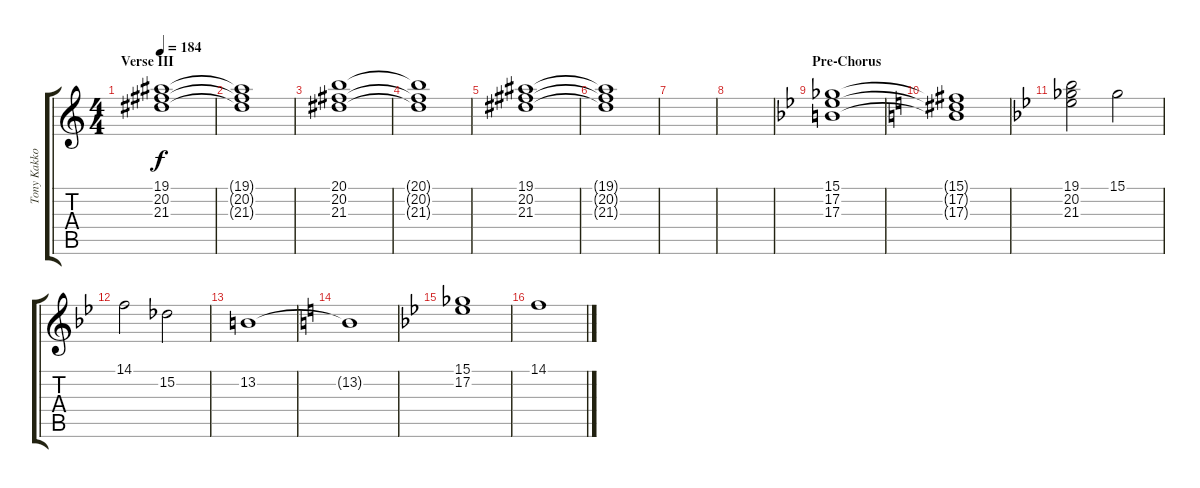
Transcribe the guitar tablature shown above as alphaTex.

\track ("Tony Kakko - Keyboards I" "Tony Kakko") {instrument harpsichord}
\staff {score tabs}
\tuning (Eb4 Bb3 Gb3 Db3 Ab2 Eb2) {hide}
\ts (4 4)
\section ("" "Verse III")
\tempo 184
\clef g2
\ks c
(19.1 20.2 21.3).1{dy f volume 12} |
(19.1{t} 20.2{t} 21.3{t}).1 |
(20.1 20.2 21.3).1 |
(20.1{t} 20.2{t} 21.3{t}).1 |
(19.1 20.2 21.3).1 |
(19.1{t} 20.2{t} 21.3{t}).1 |
|
|
\section ("" "Pre-Chorus")
\ks gminor
(15.1 17.2 17.3).1{volume 12} |
\ks c
(15.1{t} 17.2{t} 17.3{t}).1 |
\ks gminor
(19.1 20.2 21.3).2 15.1.2{volume 15} |
14.1.2 15.2.2 |
13.2.1 |
\ks c
13.2{t}.1 |
\ks gminor
(15.1 17.2).1{volume 12} |
14.1.1
